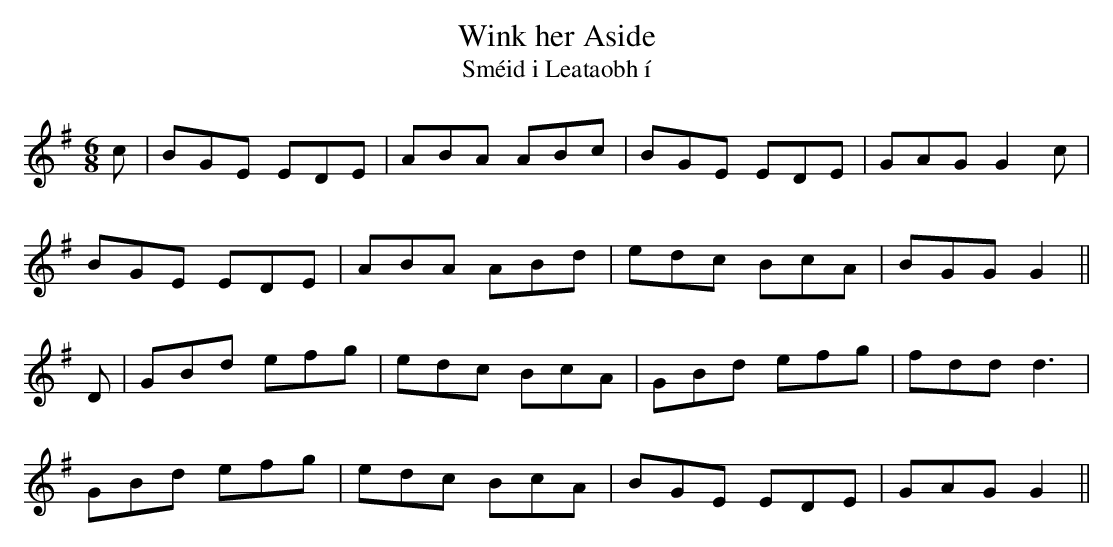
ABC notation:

X:1
T: Wink her Aside
T: Sm\'eid i Leataobh \'i
L: 1/8
M: 6/8
K: G
c|BGE EDE|ABA ABc|BGE EDE|GAG G2c|
BGE EDE|ABA ABd|edc BcA|BGG G2 ||
D|GBd efg|edc BcA|GBd efg|fdd d3|
GBd efg|edc BcA|BGE EDE|GAG G2 ||
